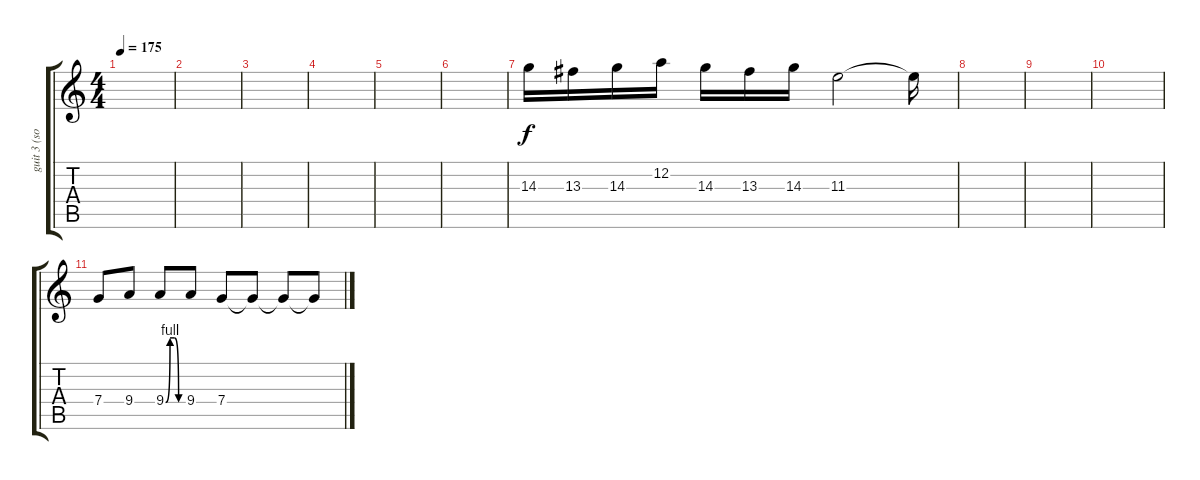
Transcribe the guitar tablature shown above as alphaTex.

\track ("guit 3 (solo complémentaires)" "guit 3 (so") {instrument overdrivenguitar}
\staff {score tabs}
\tuning (D4 A3 F3 C3 G2 C2) {hide}
\ts (4 4)
\tempo 175
\clef g2
\ks c
|
|
|
|
|
|
14.3.16 13.3.16 14.3.16 12.2.16 14.3.16 13.3.16 14.3.16 11.3.2 11.3{t}.16 |
|
|
|
7.4.8 9.4.8 9.4{be (custom 0 0 15 4 30 4 45 0 60 0)}.8 9.4.8 7.4.8 7.4{t}.8 7.4{t}.8 7.4{t}.8
